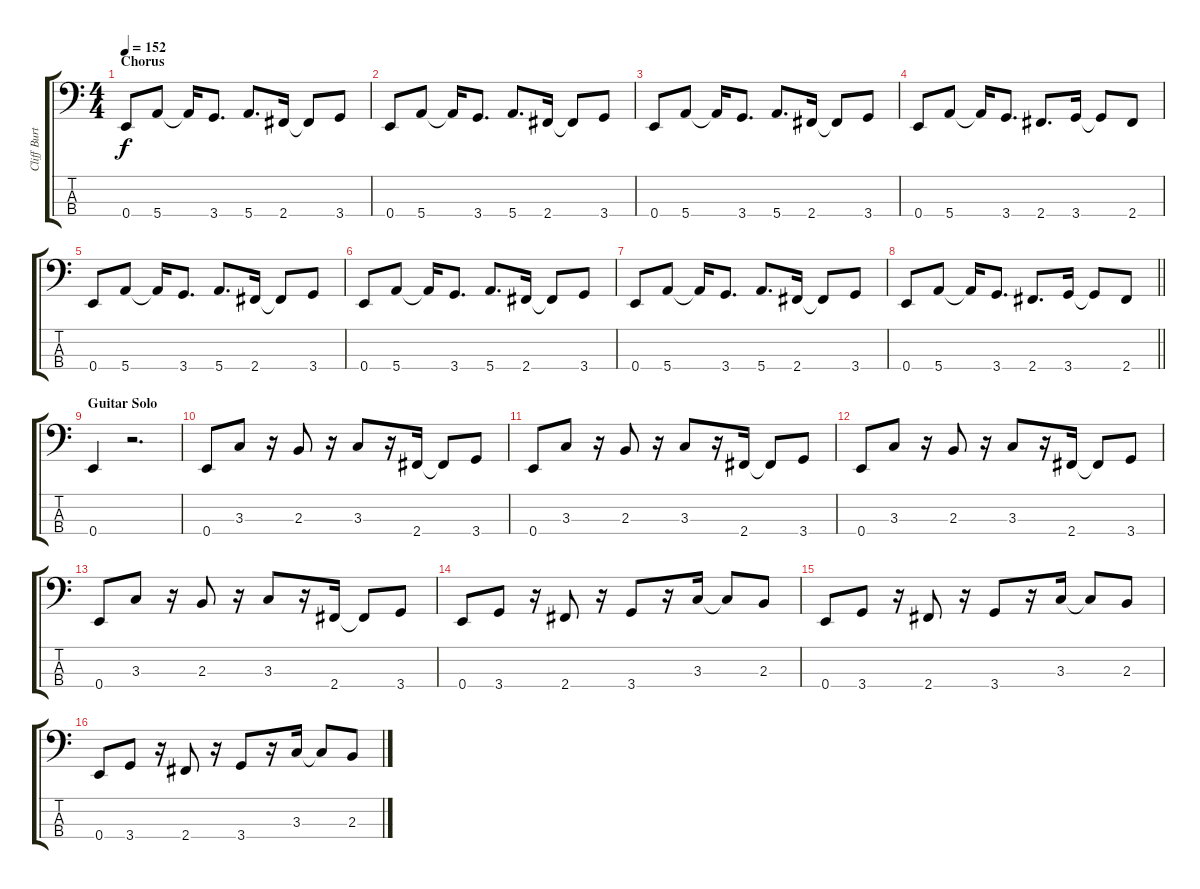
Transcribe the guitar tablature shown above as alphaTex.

\track ("Cliff Burton - Bass" "Cliff Burt") {instrument electricbassfinger}
\staff {score tabs}
\tuning (G2 D2 A1 E1) {hide}
\ts (4 4)
\section ("" "Chorus")
\tempo 152
\clef f4
\ks c
0.4.8{dy f} 5.4.8 5.4{t}.16 3.4.8{d} 5.4.8{d} 2.4.16 2.4{t}.8 3.4.8 |
0.4.8 5.4.8 5.4{t}.16 3.4.8{d} 5.4.8{d} 2.4.16 2.4{t}.8 3.4.8 |
0.4.8 5.4.8 5.4{t}.16 3.4.8{d} 5.4.8{d} 2.4.16 2.4{t}.8 3.4.8 |
0.4.8 5.4.8 5.4{t}.16 3.4.8{d} 2.4.8{d} 3.4.16 3.4{t}.8 2.4.8 |
0.4.8 5.4.8 5.4{t}.16 3.4.8{d} 5.4.8{d} 2.4.16 2.4{t}.8 3.4.8 |
0.4.8 5.4.8 5.4{t}.16 3.4.8{d} 5.4.8{d} 2.4.16 2.4{t}.8 3.4.8 |
0.4.8 5.4.8 5.4{t}.16 3.4.8{d} 5.4.8{d} 2.4.16 2.4{t}.8 3.4.8 |
\barLineRight lightlight
0.4.8 5.4.8 5.4{t}.16 3.4.8{d} 2.4.8{d} 3.4.16 3.4{t}.8 2.4.8 |
\section ("" "Guitar Solo")
0.4.4 r.2{d} |
0.4.8 3.3.8 r.16 2.3.8 r.16 3.3.8 r.16 2.4.16 2.4{t}.8 3.4.8 |
0.4.8 3.3.8 r.16 2.3.8 r.16 3.3.8 r.16 2.4.16 2.4{t}.8 3.4.8 |
0.4.8 3.3.8 r.16 2.3.8 r.16 3.3.8 r.16 2.4.16 2.4{t}.8 3.4.8 |
0.4.8 3.3.8 r.16 2.3.8 r.16 3.3.8 r.16 2.4.16 2.4{t}.8 3.4.8 |
0.4.8 3.4.8 r.16 2.4.8 r.16 3.4.8 r.16 3.3.16 3.3{t}.8 2.3.8 |
0.4.8 3.4.8 r.16 2.4.8 r.16 3.4.8 r.16 3.3.16 3.3{t}.8 2.3.8 |
0.4.8 3.4.8 r.16 2.4.8 r.16 3.4.8 r.16 3.3.16 3.3{t}.8 2.3.8
